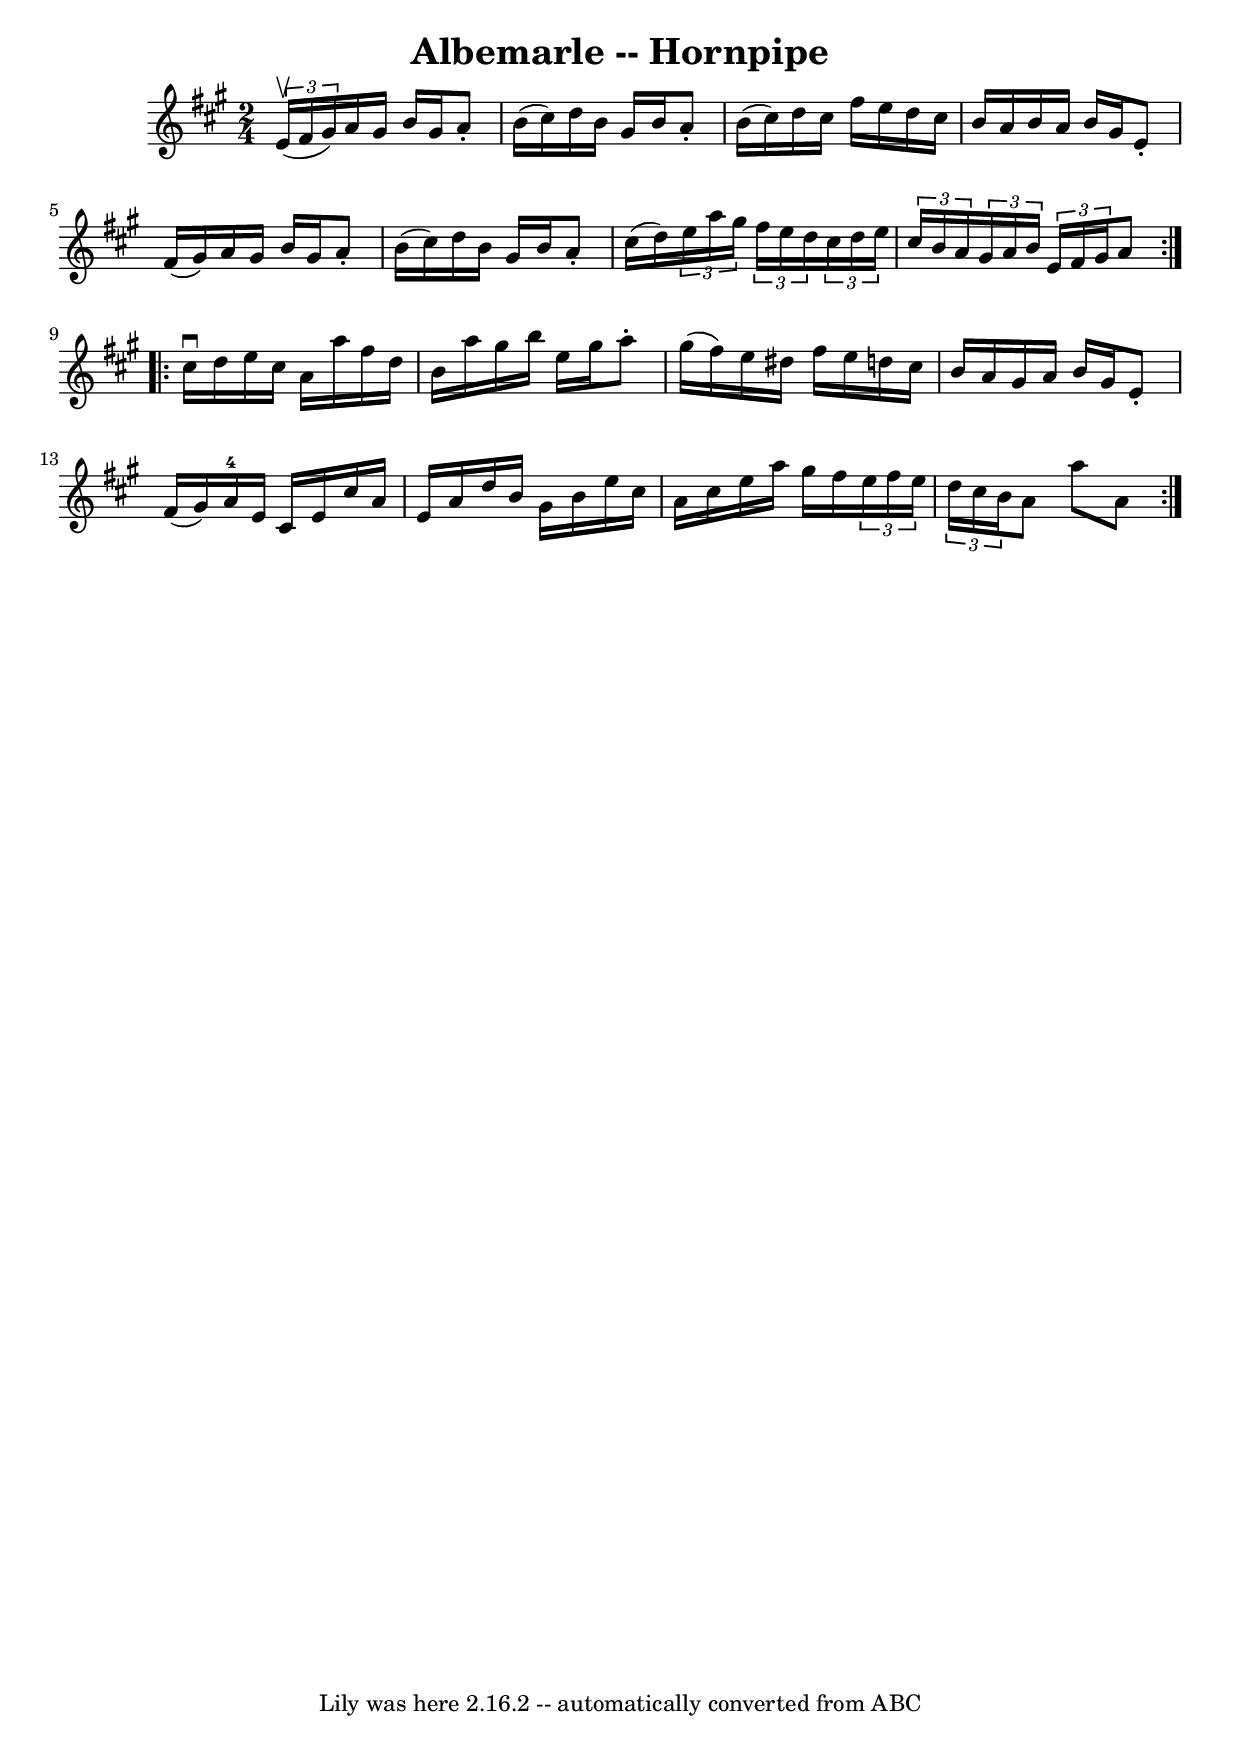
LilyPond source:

\version "2.7.40"
\include "Mammoth.ily"
\header {
	%% book = "Cole's 1000 Fiddle Tunes"
	crossRefNumber = "1"
	footnotes = ""
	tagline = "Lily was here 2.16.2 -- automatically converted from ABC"
	title = "Albemarle -- Hornpipe"
}
voicedefault =  {


\repeat volta 2 {
\time 2/4 \key a \major   \times 2/3 { e'16 (^\upbow fis'16 gis'16) } 
|
 a'16 gis'16 b'16 gis'16 a'8 -. b'16 (cis''16) 
|
 d''16 b'16 gis'16 b'16 a'8 -. b'16 (cis''16) 
|
 d''16 cis''16 fis''16 e''16 d''16 cis''16 b'16   
 a'16  |
 b'16 a'16 b'16 gis'16 e'8 -. fis'16 (gis'16  
-) |
 a'16 gis'16 b'16 gis'16 a'8 -. b'16 (cis''16  
-) |
 d''16 b'16 gis'16 b'16 a'8 -. cis''16 (d''16) 
|
     \times 2/3 { e''16 a''16 gis''16  }   \times 2/3 {   
fis''16 e''16 d''16  }   \times 2/3 { cis''16 d''16 e''16  }   
\times 2/3 { cis''16 b'16 a'16  } |
 \times 2/3 { gis'16    
a'16 b'16  }   \times 2/3 { e'16 fis'16 gis'16  } a'8  }     
\repeat volta 2 { cis''16^\downbow d''16  |
 e''16 cis''16    
a'16 a''16 fis''16 d''16 b'16 a''16  |
 gis''16 b''16 
 e''16 gis''16 a''8 -. gis''16 (fis''16) |
 e''16    
dis''16 fis''16 e''16 d''!16 cis''16 b'16 a'16  |
     
gis'16 a'16 b'16 gis'16 e'8 -. fis'16 (gis'16) |
   
a'16-4 e'16 cis'16 e'16 cis''16 a'16 e'16 a'16  |
 
 d''16 b'16 gis'16 b'16 e''16 cis''16 a'16 cis''16  
|
 e''16 a''16 gis''16 fis''16    \times 2/3 { e''16    
fis''16 e''16  }   \times 2/3 { d''16 cis''16 b'16  } |
 a'8 
 a''8 a'8  }   
}

\score{
    <<

	\context Staff="default"
	{
	    \voicedefault 
	}

    >>
	\layout {
	}
	\midi {}
}
